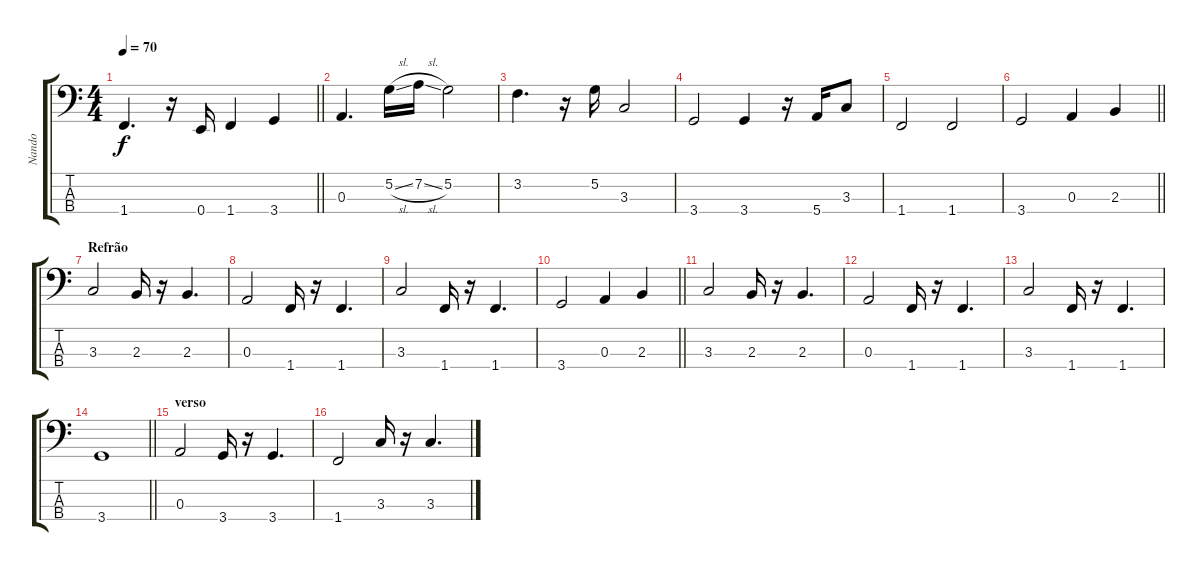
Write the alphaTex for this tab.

\track ("Nando" "Nando") {instrument electricbassfinger}
\staff {score tabs}
\tuning (G2 D2 A1 E1) {hide}
\ts (4 4)
\tempo 70
\clef f4
\barLineRight lightlight
\ks c
1.4.4{d dy f} r.16 0.4.16 1.4.4 3.4.4 |
0.3.4{d} 5.2{sl}.16 7.2{sl}.16 5.2.2 |
3.2.4{d} r.16 5.2.16 3.3.2 |
3.4.2 3.4.4 r.16 5.4.16 3.3.8 |
1.4.2 1.4.2 |
\barLineRight lightlight
3.4.2 0.3.4 2.3.4 |
\section ("" "Refrão")
3.3.2 2.3.16 r.16 2.3.4{d} |
0.3.2 1.4.16 r.16 1.4.4{d} |
3.3.2 1.4.16 r.16 1.4.4{d} |
\barLineRight lightlight
3.4.2 0.3.4 2.3.4 |
3.3.2 2.3.16 r.16 2.3.4{d} |
0.3.2 1.4.16 r.16 1.4.4{d} |
3.3.2 1.4.16 r.16 1.4.4{d} |
\barLineRight lightlight
3.4.1 |
\section ("" "verso")
0.3.2 3.4.16 r.16 3.4.4{d} |
1.4.2 3.3.16 r.16 3.3.4{d}
